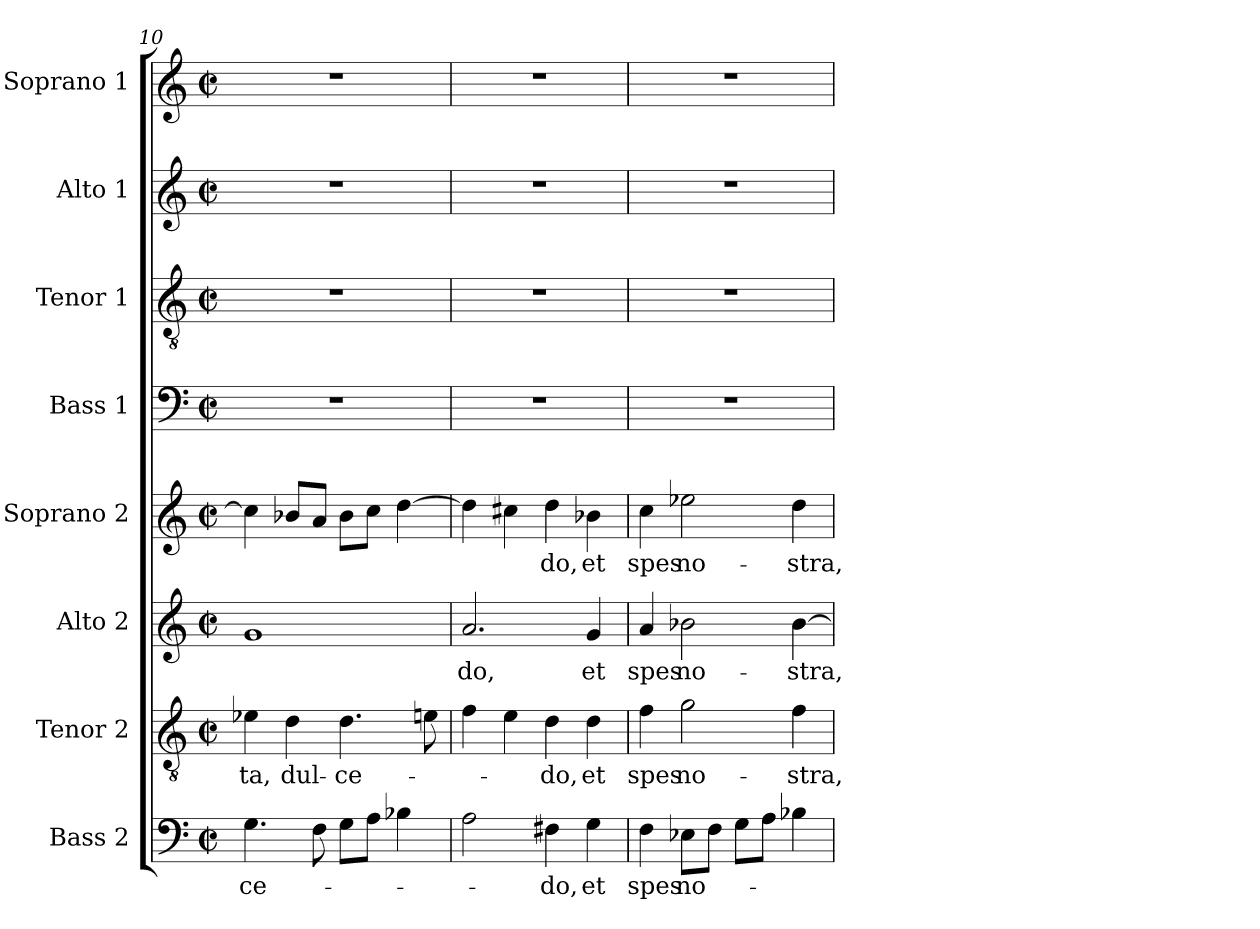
**kern	**text	**kern	**text	**kern	**text	**kern	**text	**kern	**kern	**kern	**kern
*part8	*part8	*part7	*part7	*part6	*part6	*part5	*part5	*part4	*part3	*part2	*part1
*staff8	*staff8	*staff7	*staff7	*staff6	*staff6	*staff5	*staff5	*staff4	*staff3	*staff2	*staff1
*I"Bass 2	*	*I"Tenor 2	*	*I"Alto 2	*	*I"Soprano 2	*	*I"Bass 1	*I"Tenor 1	*I"Alto 1	*I"Soprano 1
*I'B 2	*	*I'T 2	*	*I'A 2	*	*I'S 2	*	*I'B 1	*I'T 1	*I'A 1	*I'S 1
*clefF4	*	*clefGv2	*	*clefG2	*	*clefG2	*	*clefF4	*clefGv2	*clefG2	*clefG2
*k[]	*	*k[]	*	*k[]	*	*k[]	*	*k[]	*k[]	*k[]	*k[]
*C:	*	*C:	*	*C:	*	*C:	*	*C:	*C:	*C:	*C:
*M2/2	*	*M2/2	*	*M2/2	*	*M2/2	*	*M2/2	*M2/2	*M2/2	*M2/2
*met(c|)	*	*met(c|)	*	*met(c|)	*	*met(c|)	*	*met(c|)	*met(c|)	*met(c|)	*met(c|)
=10	=10	=10	=10	=10	=10	=10	=10	=10	=10	=10	=10
!	!LO:LY:b	!	!	!	!	!	!	!	!	!	!
!	!	!	!LO:LY:b	!	!	!	!	!	!	!	!
4.G\	-ce-	4e-X\	-ta,	1g	.	4cc\]	.	1r	1r	1r	1r
!	!	!	!LO:LY:b	!	!	!	!	!	!	!	!
.	.	4d\	dul-	.	.	8b-X/L	.	.	.	.	.
8F\	.	.	.	.	.	8a/J	.	.	.	.	.
!	!	!	!LO:LY:b	!	!	!	!	!	!	!	!
8G\L	.	4.d\	-ce-	.	.	8b-\L	.	.	.	.	.
8A\J	.	.	.	.	.	8cc\J	.	.	.	.	.
4B-X\	.	.	.	.	.	[4dd\	.	.	.	.	.
.	.	8en\	.	.	.	.	.	.	.	.	.
=11	=11	=11	=11	=11	=11	=11	=11	=11	=11	=11	=11
!	!	!	!	!	!LO:LY:b	!	!	!	!	!	!
2A\	.	4f\	.	2.a/	-do,	4dd\]	.	1r	1r	1r	1r
.	.	4e\	.	.	.	4cc#X\	.	.	.	.	.
!	!LO:LY:b	!	!	!	!	!	!	!	!	!	!
!	!	!	!LO:LY:b	!	!	!	!	!	!	!	!
!	!	!	!	!	!	!	!LO:LY:b	!	!	!	!
4F#X\	-do,	4d\	-do,	.	.	4dd\	-do,	.	.	.	.
!	!LO:LY:b	!	!	!	!	!	!	!	!	!	!
!	!	!	!LO:LY:b	!	!	!	!	!	!	!	!
!	!	!	!	!	!LO:LY:b	!	!	!	!	!	!
!	!	!	!	!	!	!	!LO:LY:b	!	!	!	!
4G\	et	4d\	et	4g/	et	4b-X\	et	.	.	.	.
=12	=12	=12	=12	=12	=12	=12	=12	=12	=12	=12	=12
!	!LO:LY:b	!	!	!	!	!	!	!	!	!	!
!	!	!	!LO:LY:b	!	!	!	!	!	!	!	!
!	!	!	!	!	!LO:LY:b	!	!	!	!	!	!
!	!	!	!	!	!	!	!LO:LY:b	!	!	!	!
4F\	spes	4f\	spes	4a/	spes	4cc\	spes	1r	1r	1r	1r
!	!LO:LY:b	!	!	!	!	!	!	!	!	!	!
!	!	!	!LO:LY:b	!	!	!	!	!	!	!	!
!	!	!	!	!	!LO:LY:b	!	!	!	!	!	!
!	!	!	!	!	!	!	!LO:LY:b	!	!	!	!
8E-X\L	no-	2g\	no-	2b-X\	no-	2ee-X\	no-	.	.	.	.
8F\J	.	.	.	.	.	.	.	.	.	.	.
8G\L	.	.	.	.	.	.	.	.	.	.	.
8A\J	.	.	.	.	.	.	.	.	.	.	.
!	!	!	!LO:LY:b	!	!	!	!	!	!	!	!
!	!	!	!	!	!LO:LY:b	!	!	!	!	!	!
!	!	!	!	!	!	!	!LO:LY:b	!	!	!	!
4B-X\	.	4f\	-stra,	[4b-\	-stra,	4dd\	-stra,	.	.	.	.
=	=	=	=	=	=	=	=	=	=	=	=
*-	*-	*-	*-	*-	*-	*-	*-	*-	*-	*-	*-
